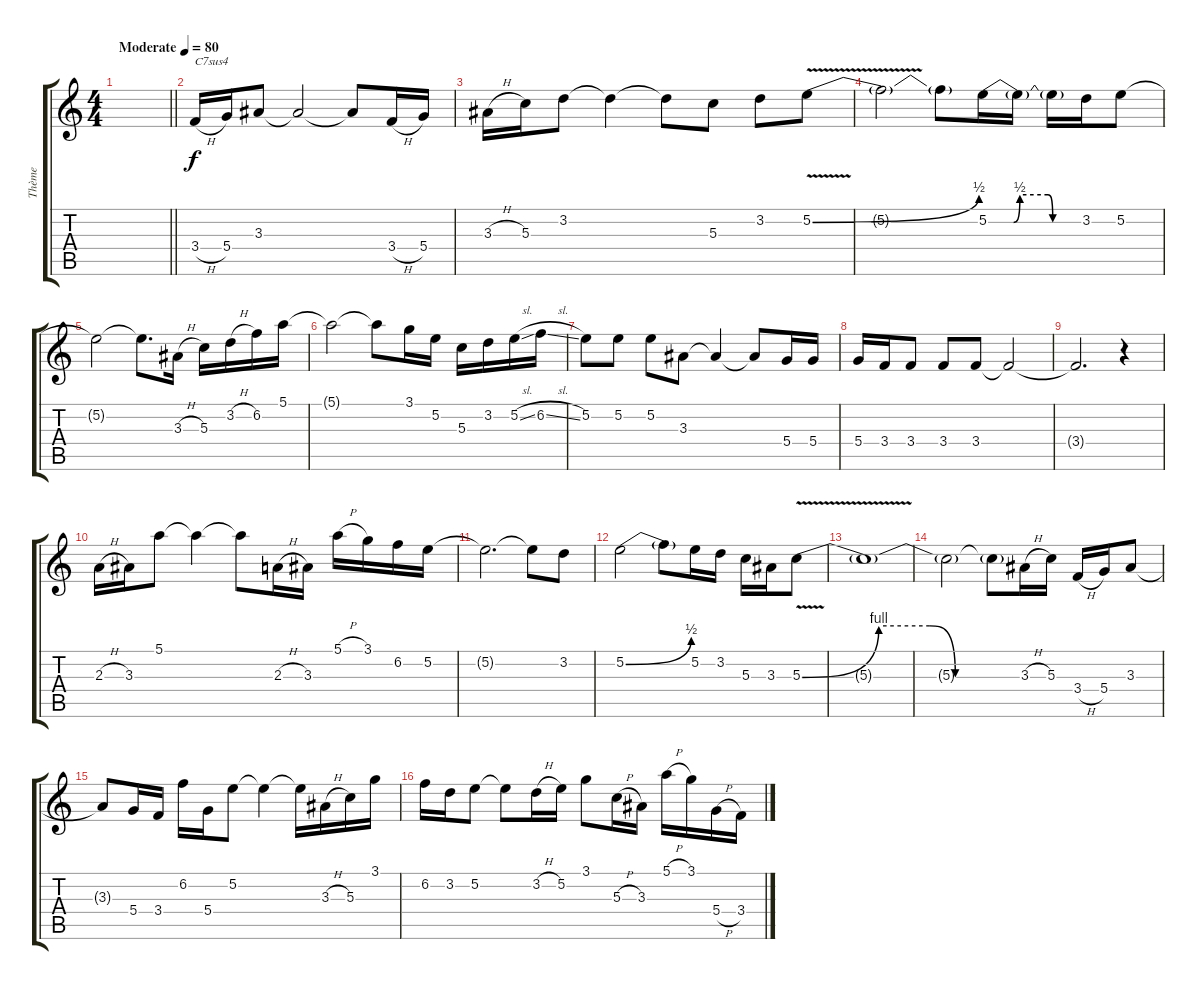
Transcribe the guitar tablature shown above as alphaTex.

\track ("Thème" "Thème") {instrument distortionguitar}
\staff {score tabs}
\tuning (E4 B3 G3 D3 A2 E2) {hide}
\ts (4 4)
\tempo (80 "Moderate")
\clef g2
\barLineRight lightlight
\ks c
|
3.4{h}.16{txt "C7sus4"} 5.4.16 3.3.8 3.3{t}.2 3.3{t}.8 3.4{h}.16 5.4.16 |
3.3{h}.16 5.3.16 3.2.8 3.2{t}.4 3.2{t}.8 5.3.8 3.2.8 5.2{be (bend 0 0 60 2) v}.8 |
5.2{t}.2 5.2{t}.8 5.2{be (custom 0 0 16 0 20 2 38 2 41 0 60 0)}.16 5.2{t}.16 5.2{t}.16 3.2.16 5.2.8 |
5.2{t}.2 5.2{t}.8{d} 3.3{h}.16 5.3.16 3.2{h}.16 6.2.16 5.1.16 |
5.1{t}.2 5.1{t}.8 3.1.16 5.2.16 5.3.16 3.2.16 5.2{sl}.16 6.2{sl}.16 |
5.2.8 5.2.8 5.2.8 3.3.8 3.3{t}.4 3.3{t}.8 5.4.16 5.4.16 |
5.4.16 3.4.16 3.4.8 3.4.8 3.4.8 3.4{t}.2 |
3.4{t}.2{d} r.4 |
2.3{h}.16 3.3.16 5.1.8 5.1{t}.4 5.1{t}.8 2.3{h}.16 3.3.16 5.1{h}.16 3.1.16 6.2.16 5.2.16 |
5.2{t}.2{d} 5.2{t}.8 3.2.8 |
5.2{be (bend 0 0 60 2)}.2 5.2{t}.8 5.2.16 3.2.16 5.3.16 3.3.16 5.3{be (custom 0 0 21 4 35 4 42 0 60 0) v}.8 |
5.3{t}.1 |
5.3{t}.2 5.3{t}.8 3.3{h}.16 5.3.16 3.4{h}.16 5.4.16 3.3.8 |
3.3{t}.8 5.4.16 3.4.16 6.2.16 5.4.16 5.2.8 5.2{t}.4 5.2{t}.16 3.3{h}.16 5.3.16 3.1.16 |
6.2.16 3.2.16 5.2.8 5.2{t}.8 3.2{h}.16 5.2.16 3.1.8 5.3{h}.16 3.3.16 5.1{h}.16 3.1.16 5.4{h}.16 3.4.16
